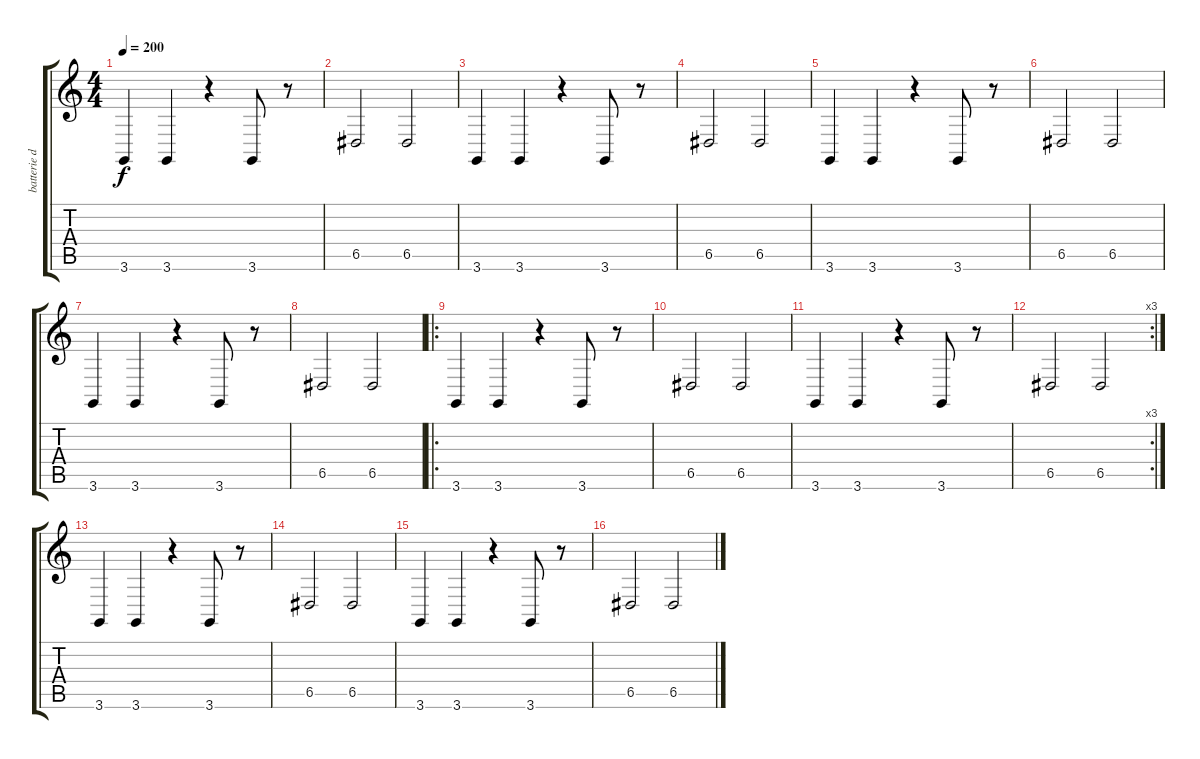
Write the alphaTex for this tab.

\track ("batterie delay" "batterie d") {instrument synthdrum}
\staff {score tabs}
\tuning (E4 B3 G3 D3 A2 E2) {hide}
\ts (4 4)
\tempo 200
\clef g2
\ks c
3.6.4{dy f instrument synthdrum} 3.6.4 r.4 3.6.8 r.8 |
6.5.2 6.5.2 |
3.6.4 3.6.4 r.4 3.6.8 r.8 |
6.5.2 6.5.2 |
3.6.4 3.6.4 r.4 3.6.8 r.8 |
6.5.2 6.5.2 |
3.6.4 3.6.4 r.4 3.6.8 r.8 |
6.5.2 6.5.2 |
\ro
3.6.4 3.6.4 r.4 3.6.8 r.8 |
6.5.2 6.5.2 |
3.6.4 3.6.4 r.4 3.6.8 r.8 |
\rc 3
6.5.2 6.5.2 |
3.6.4 3.6.4 r.4 3.6.8 r.8 |
6.5.2 6.5.2 |
3.6.4 3.6.4 r.4 3.6.8 r.8 |
6.5.2 6.5.2
